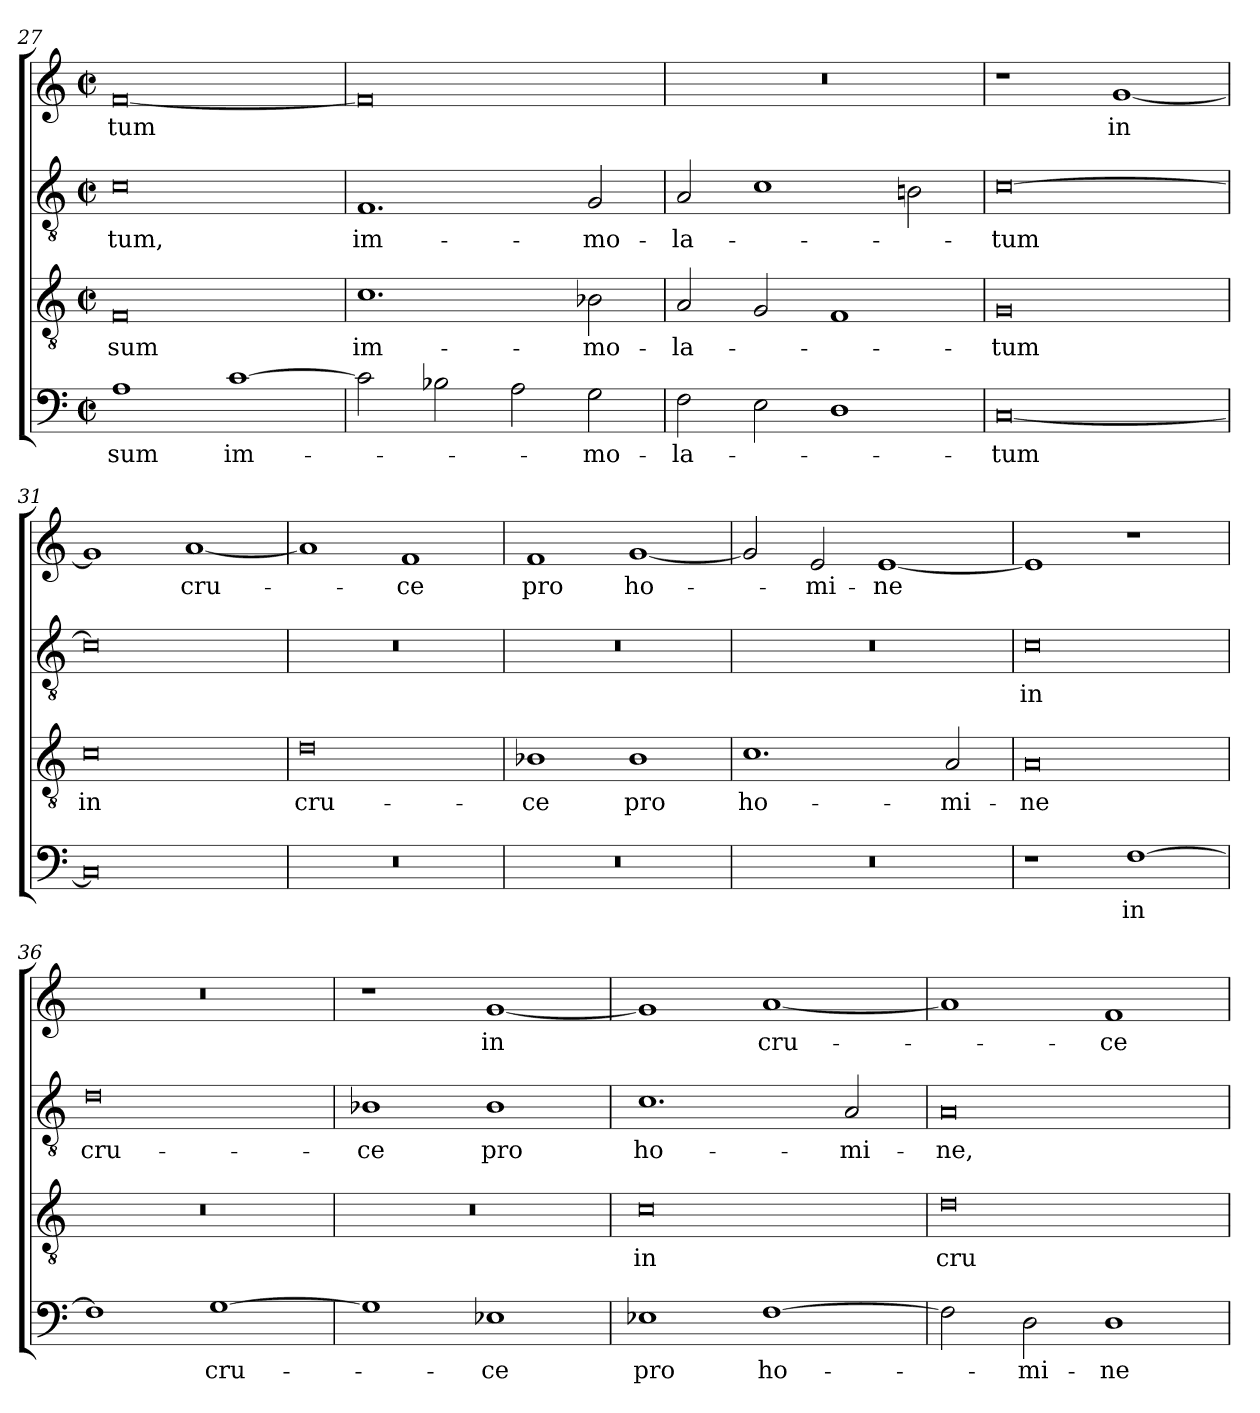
**kern	**text	**kern	**text	**kern	**text	**kern	**text
*part4	*part4	*part3	*part3	*part2	*part2	*part1	*part1
*staff4	*staff4	*staff3	*staff3	*staff2	*staff2	*staff1	*staff1
*clefF4	*	*clefGv2	*	*clefGv2	*	*	*
*M4/2	*	*M4/2	*	*M4/2	*	*M4/2	*
*met(c|)	*	*met(c|)	*	*met(c|)	*	*met(c|)	*
=27	=27	=27	=27	=27	=27	=27	=27
1A	-sum	0F	-sum	0c	-tum,	[0f	-tum
[1c	im-	.	.	.	.	.	.
=28	=28	=28	=28	=28	=28	=28	=28
2c]	.	1.c	im-	1.F	im-	0f]	.
2B-X	.	.	.	.	.	.	.
2A	.	.	.	.	.	.	.
2G	-mo-	2B-X	mo-	2G	-mo-	.	.
=29	=29	=29	=29	=29	=29	=29	=29
2F	-la-	2A	-la-	2A	-la-	0r	.
2E	.	2G	.	1c	.	.	.
1D	.	1F	.	.	.	.	.
.	.	.	.	2Bn	.	.	.
=30	=30	=30	=30	=30	=30	=30	=30
[0C	-tum	0G	-tum	[0c	-tum	1r	.
.	.	.	.	.	.	[1g	in
=31	=31	=31	=31	=31	=31	=31	=31
0C]	.	0c	in	0c]	.	1g]	.
.	.	.	.	.	.	[1a	cru-
=32	=32	=32	=32	=32	=32	=32	=32
0r	.	0d	cru-	0r	.	1a]	.
.	.	.	.	.	.	1f	-ce
=33	=33	=33	=33	=33	=33	=33	=33
0r	.	1B-X	-ce	0r	.	1f	pro
.	.	1B-	pro	.	.	[1g	ho-
=34	=34	=34	=34	=34	=34	=34	=34
0r	.	1.c	ho-	0r	.	2g]	.
.	.	.	.	.	.	2e	-mi-
.	.	.	.	.	.	[1e	-ne
.	.	2A	-mi-	.	.	.	.
=35	=35	=35	=35	=35	=35	=35	=35
1r	.	0A	-ne	0c	in	1e]	.
[1F	in	.	.	.	.	1r	.
=36	=36	=36	=36	=36	=36	=36	=36
1F]	.	0r	.	0d	cru-	0r	.
[1G	cru-	.	.	.	.	.	.
=37	=37	=37	=37	=37	=37	=37	=37
1G]	.	0r	.	1B-X	-ce	1r	.
1E-X	-ce	.	.	1B-	pro	[1g	in
=38	=38	=38	=38	=38	=38	=38	=38
1E-X	pro	0c	in	1.c	ho-	1g]	.
[1F	ho-	.	.	.	.	[1a	cru-
.	.	.	.	2A	-mi-	.	.
=39	=39	=39	=39	=39	=39	=39	=39
2F]	.	0d	cru-	0A	-ne,	1a]	.
2D	-mi-	.	.	.	.	.	.
1D	-ne	.	.	.	.	1f	-ce
=	=	=	=	=	=	=	=
*-	*-	*-	*-	*-	*-	*-	*-
